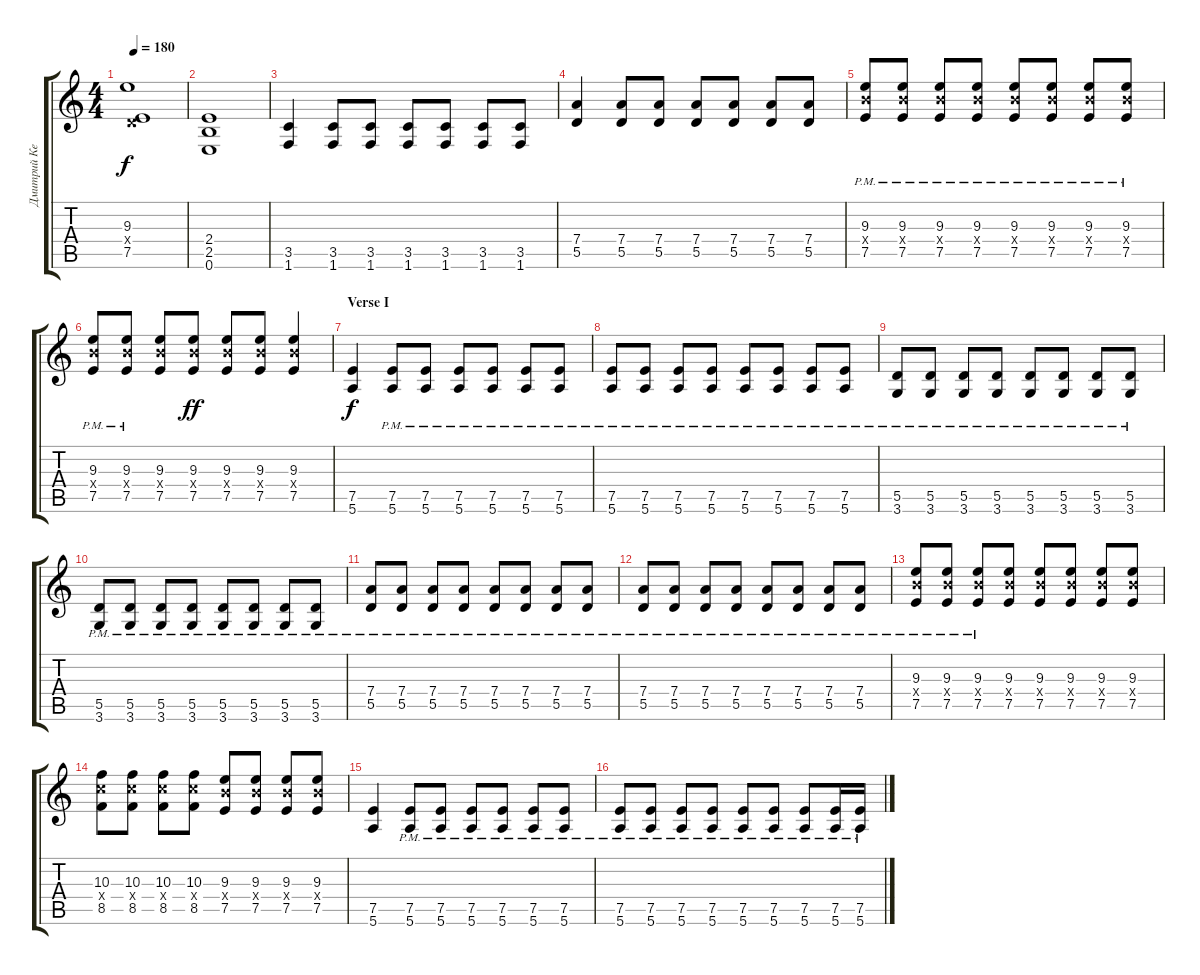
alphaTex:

\track ("Дмитрий Кежватов" "Дмитрий Ке") {instrument overdrivenguitar}
\staff {score tabs}
\tuning (E4 B3 G3 D3 A2 E2) {hide}
\ts (4 4)
\tempo 180
\clef g2
\ks c
(9.3 0.4{x} 7.5).1{dy f} |
(2.4 2.5 0.6).1 |
(3.5 1.6).4 (3.5 1.6).8 (3.5 1.6).8 (3.5 1.6).8 (3.5 1.6).8 (3.5 1.6).8 (3.5 1.6).8 |
(7.4 5.5).4 (7.4 5.5).8 (7.4 5.5).8 (7.4 5.5).8 (7.4 5.5).8 (7.4 5.5).8 (7.4 5.5).8 |
(9.3{pm} 9.4{x} 7.5{pm}).8 (9.3{pm} 9.4{x} 7.5{pm}).8 (9.3{pm} 9.4{x} 7.5{pm}).8 (9.3{pm} 9.4{x} 7.5{pm}).8 (9.3{pm} 9.4{x} 7.5{pm}).8 (9.3{pm} 9.4{x} 7.5{pm}).8 (9.3{pm} 9.4{x} 7.5{pm}).8 (9.3{pm} 9.4{x} 7.5{pm}).8 |
(9.3{pm} 9.4{x} 7.5{pm}).8 (9.3{pm} 9.4{x} 7.5{pm}).8 (9.3 9.4{x} 7.5).8 (9.3 9.4{x} 7.5).8{dy ff} (9.3 9.4{x} 7.5).8 (9.3 9.4{x} 7.5).8 (9.3 9.4{x} 7.5).4 |
\section ("" "Verse I")
(7.5 5.6).4{dy f} (7.5{pm} 5.6{pm}).8 (7.5{pm} 5.6{pm}).8 (7.5{pm} 5.6{pm}).8 (7.5{pm} 5.6{pm}).8 (7.5{pm} 5.6{pm}).8 (7.5{pm} 5.6{pm}).8 |
(7.5{pm} 5.6{pm}).8 (7.5{pm} 5.6{pm}).8 (7.5{pm} 5.6{pm}).8 (7.5{pm} 5.6{pm}).8 (7.5{pm} 5.6{pm}).8 (7.5{pm} 5.6{pm}).8 (7.5{pm} 5.6{pm}).8 (7.5{pm} 5.6{pm}).8 |
(5.5{pm} 3.6{pm}).8 (5.5{pm} 3.6{pm}).8 (5.5{pm} 3.6{pm}).8 (5.5{pm} 3.6{pm}).8 (5.5{pm} 3.6{pm}).8 (5.5{pm} 3.6{pm}).8 (5.5{pm} 3.6{pm}).8 (5.5{pm} 3.6{pm}).8 |
(5.5{pm} 3.6{pm}).8 (5.5{pm} 3.6{pm}).8 (5.5{pm} 3.6{pm}).8 (5.5{pm} 3.6{pm}).8 (5.5{pm} 3.6{pm}).8 (5.5{pm} 3.6{pm}).8 (5.5{pm} 3.6{pm}).8 (5.5{pm} 3.6{pm}).8 |
(7.4{pm} 5.5{pm}).8 (7.4{pm} 5.5{pm}).8 (7.4{pm} 5.5{pm}).8 (7.4{pm} 5.5{pm}).8 (7.4{pm} 5.5{pm}).8 (7.4{pm} 5.5{pm}).8 (7.4{pm} 5.5{pm}).8 (7.4{pm} 5.5{pm}).8 |
(7.4{pm} 5.5{pm}).8 (7.4{pm} 5.5{pm}).8 (7.4{pm} 5.5{pm}).8 (7.4{pm} 5.5{pm}).8 (7.4{pm} 5.5{pm}).8 (7.4{pm} 5.5{pm}).8 (7.4{pm} 5.5{pm}).8 (7.4{pm} 5.5{pm}).8 |
(9.3{pm} 9.4{x} 7.5{pm}).8 (9.3{pm} 9.4{x} 7.5{pm}).8 (9.3{pm} 9.4{x} 7.5{pm}).8 (9.3 9.4{x} 7.5).8 (9.3 9.4{x} 7.5).8 (9.3 9.4{x} 7.5).8 (9.3 9.4{x} 7.5).8 (9.3 9.4{x} 7.5).8 |
(10.3 10.4{x} 8.5).8 (10.3 10.4{x} 8.5).8 (10.3 10.4{x} 8.5).8 (10.3 10.4{x} 8.5).8 (9.3 9.4{x} 7.5).8 (9.3 9.4{x} 7.5).8 (9.3 9.4{x} 7.5).8 (9.3 9.4{x} 7.5).8 |
(7.5 5.6).4 (7.5{pm} 5.6{pm}).8 (7.5{pm} 5.6{pm}).8 (7.5{pm} 5.6{pm}).8 (7.5{pm} 5.6{pm}).8 (7.5{pm} 5.6{pm}).8 (7.5{pm} 5.6{pm}).8 |
(7.5{pm} 5.6{pm}).8 (7.5{pm} 5.6{pm}).8 (7.5{pm} 5.6{pm}).8 (7.5{pm} 5.6{pm}).8 (7.5{pm} 5.6{pm}).8 (7.5{pm} 5.6{pm}).8 (7.5{pm} 5.6{pm}).8 (7.5{pm} 5.6{pm}).16 (7.5{pm} 5.6{pm}).16
